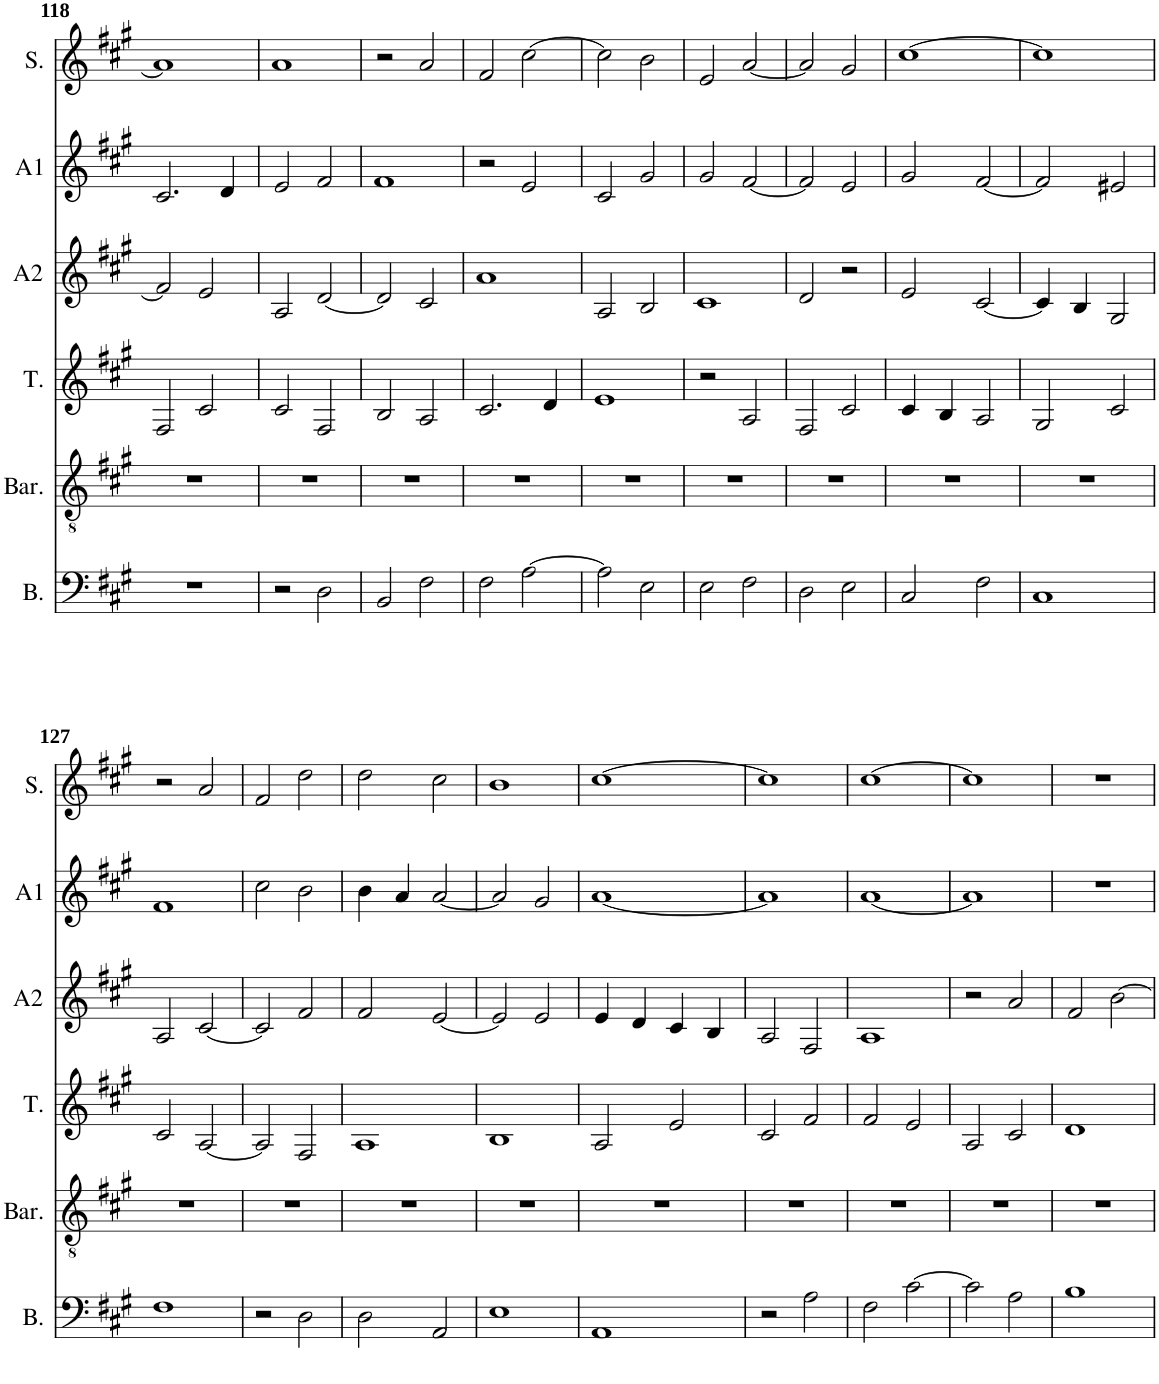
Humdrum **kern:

**kern	**kern	**kern	**kern	**kern	**kern
*part6	*part5	*part4	*part3	*part2	*part1
*staff6	*staff5	*staff4	*staff3	*staff2	*staff1
*I"Basse	*I"Baryton	*I"Ténor	*I"Alto 2	*I"Alto 1	*I"Soprano
*I'B.	*I'Bar.	*I'T.	*I'A2	*I'A1	*I'S.
!!LO:PB:g=z
*clefF4	*clefGv2	*clefG2	*clefG2	*clefG2	*clefG2
*k[f#c#g#]	*k[f#c#g#]	*k[f#c#g#]	*k[f#c#g#]	*k[f#c#g#]	*k[f#c#g#]
*M4/4	*M4/4	*M4/4	*M4/4	*M4/4	*M4/4
=118	=118	=118	=118	=118	=118
1r	1r	2F#/	2f#/]	2.c#/	1a]
.	.	2c#/	2e/	.	.
.	.	.	.	4d/	.
=119	=119	=119	=119	=119	=119
2r	1r	2c#/	2A/	2e/	1a
2D\	.	2F#/	[2d/	2f#/	.
=120	=120	=120	=120	=120	=120
2BB/	1r	2B/	2d/]	1f#	2r
2F#\	.	2A/	2c#/	.	2a/
=121	=121	=121	=121	=121	=121
2F#\	1r	2.c#/	1a	2r	2f#/
[2A\	.	.	.	2e/	[2cc#\
.	.	4d/	.	.	.
=122	=122	=122	=122	=122	=122
2A\]	1r	1e	2A/	2c#/	2cc#\]
2E\	.	.	2B/	2g#/	2b\
=123	=123	=123	=123	=123	=123
2E\	1r	2r	1c#	2g#/	2e/
2F#\	.	2A/	.	[2f#/	[2a/
=124	=124	=124	=124	=124	=124
2D\	1r	2F#/	2d/	2f#/]	2a/]
2E\	.	2c#/	2r	2e/	2g#/
=125	=125	=125	=125	=125	=125
2C#/	1r	4c#/	2e/	2g#/	[1cc#
.	.	4B/	.	.	.
2F#\	.	2A/	[2c#/	[2f#/	.
=126	=126	=126	=126	=126	=126
1C#	1r	2G#/	4c#/]	2f#/]	1cc#]
.	.	.	4B/	.	.
.	.	2c#/	2G#/	2e#X/	.
!!LO:LB:g=z
=127	=127	=127	=127	=127	=127
1F#	1r	2c#/	2A/	1f#	2r
.	.	[2A/	[2c#/	.	2a/
=128	=128	=128	=128	=128	=128
2r	1r	2A/]	2c#/]	2cc#\	2f#/
2D\	.	2F#/	2f#/	2b\	2dd\
=129	=129	=129	=129	=129	=129
2D\	1r	1A	2f#/	4b\	2dd\
.	.	.	.	4a/	.
2AA/	.	.	[2e/	[2a/	2cc#\
=130	=130	=130	=130	=130	=130
1E	1r	1B	2e/]	2a/]	1b
.	.	.	2e/	2g#/	.
=131	=131	=131	=131	=131	=131
1AA	1r	2A/	4e/	[1a	[1cc#
.	.	.	4d/	.	.
.	.	2e/	4c#/	.	.
.	.	.	4B/	.	.
=132	=132	=132	=132	=132	=132
2r	1r	2c#/	2A/	1a]	1cc#]
2A\	.	2f#/	2F#/	.	.
=133	=133	=133	=133	=133	=133
2F#\	1r	2f#/	1A	[1a	[1cc#
[2c#\	.	2e/	.	.	.
=134	=134	=134	=134	=134	=134
2c#\]	1r	2A/	2r	1a]	1cc#]
2A\	.	2c#/	2a/	.	.
=135	=135	=135	=135	=135	=135
1B	1r	1d	2f#/	1r	1r
.	.	.	[2b\	.	.
=	=	=	=	=	=
*-	*-	*-	*-	*-	*-
